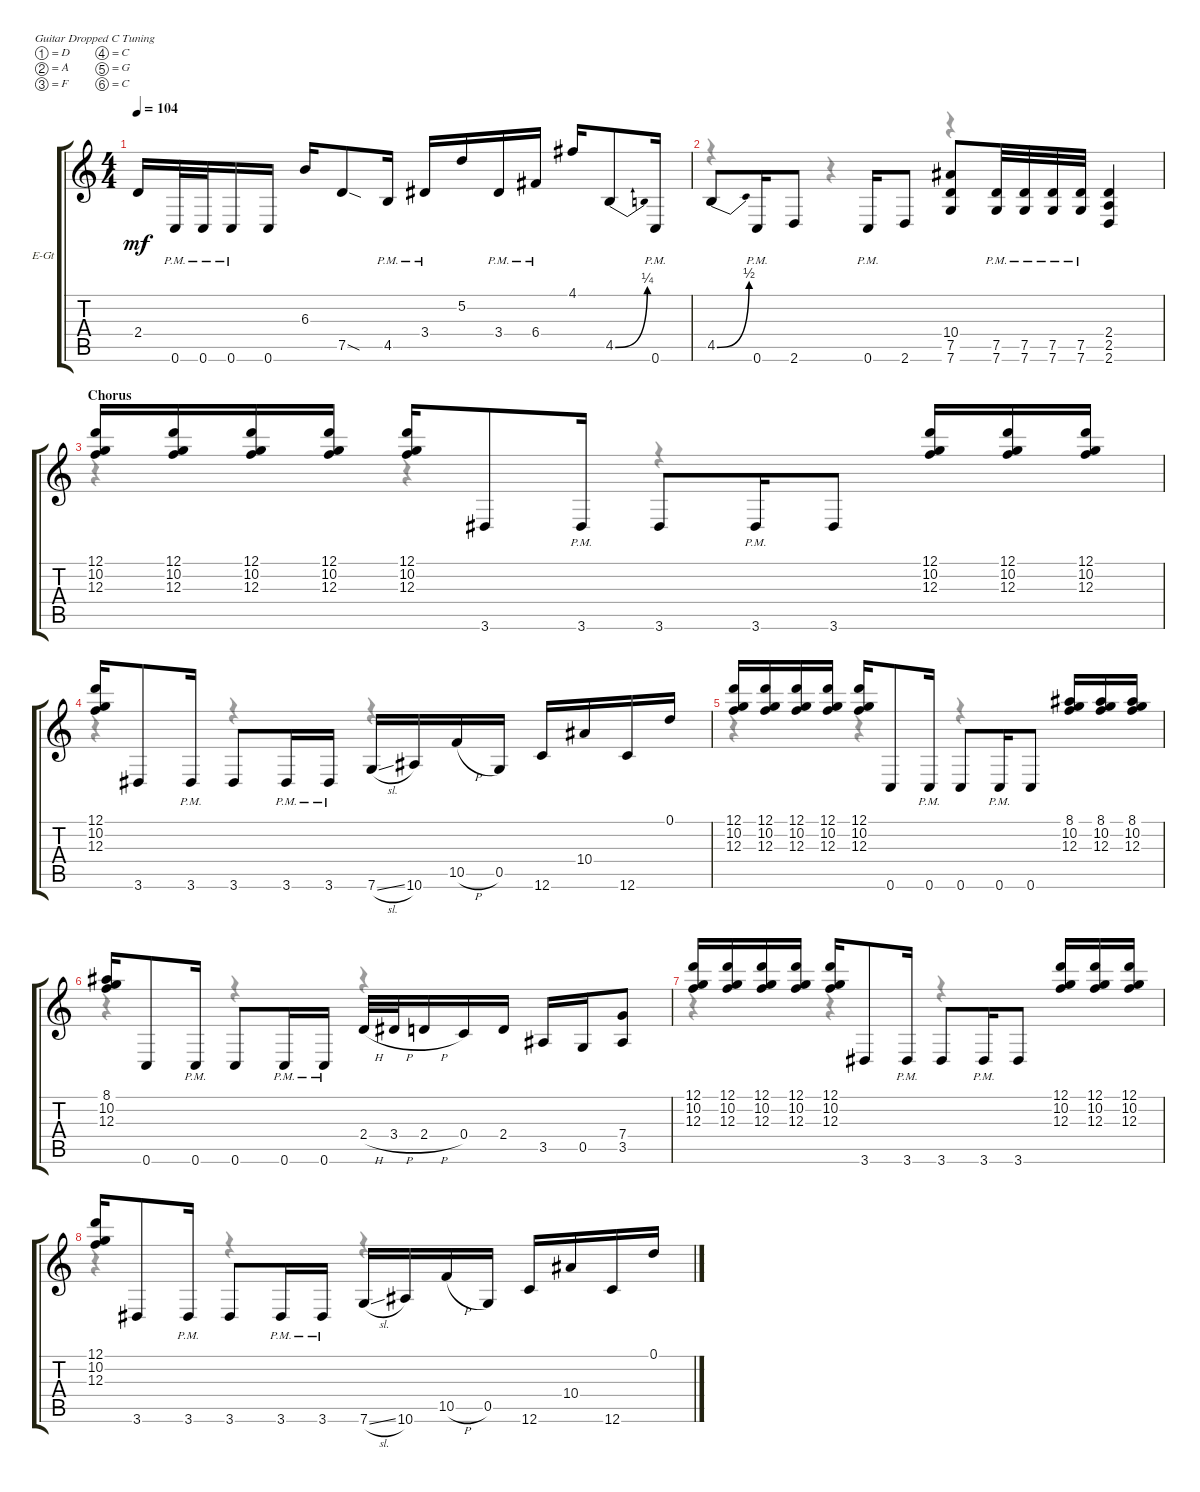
\bracketExtendMode groupsimilarinstruments
\firstSystemTrackNameOrientation horizontal
\otherSystemsTrackNameOrientation horizontal
\track ("Guitar 1" "E-Gt") {instrument distortionguitar}
\staff {score tabs}
\tuning (D4 A3 F3 C3 G2 C2)
\voice
\ts (4 4)
\tempo 104
\clef g2
\ks c
2.4{t}.16{dy mf} 0.6{pm}.32 0.6{pm}.32 0.6{pm}.16 0.6.16 6.3.16 7.5{sod}.8 4.5{pm}.16 3.4{pm}.16 5.2.16 3.4{pm}.16 6.4{pm}.16 4.1.16 4.5{be (bend 0 0 59.4 1)}.8 0.6{pm}.16 |
4.5{be (bend 0 0 59.4 2)}.8 0.6{pm}.16 2.6.8 0.6{pm}.16 2.6.8 (7.6 7.5 10.4).8 (7.6{pm} 7.5{pm}).32 (7.6{pm} 7.5{pm}).32 (7.6{pm} 7.5{pm}).32 (7.6{pm} 7.5{pm}).32 (2.6 2.5 2.4).4 |
\section ("" "Chorus")
(12.1 10.2 12.3).16 (12.1 10.2 12.3).16 (12.1 10.2 12.3).16 (12.1 10.2 12.3).16 (12.1 10.2 12.3).16 3.6.8 3.6{pm}.16 3.6.8 3.6{pm}.16 3.6.8 (12.1 10.2 12.3).16 (12.1 10.2 12.3).16 (12.1 10.2 12.3).16 |
(12.1 10.2 12.3).16 3.6.8 3.6{pm}.16 3.6.8 3.6{pm}.16 3.6{pm}.16 7.6{sl}.16 10.6.16 10.5{h}.16 0.5.16 12.6.16 10.4.16 12.6.16 0.1.16 |
(12.1 10.2 12.3).16 (12.1 10.2 12.3).16 (12.1 10.2 12.3).16 (12.1 10.2 12.3).16 (12.1 10.2 12.3).16 0.6.8 0.6{pm}.16 0.6.8 0.6{pm}.16 0.6.8 (8.1 10.2 12.3).16 (8.1 10.2 12.3).16 (8.1 10.2 12.3).16 |
(8.1 10.2 12.3).16 0.6.8 0.6{pm}.16 0.6.8 0.6{pm}.16 0.6{pm}.16 2.4{h}.32 3.4{h}.32 2.4{h}.16 0.4.16 2.4.16 3.5.16 0.5.16 (3.5 7.4).8 |
(12.1 10.2 12.3).16 (12.1 10.2 12.3).16 (12.1 10.2 12.3).16 (12.1 10.2 12.3).16 (12.1 10.2 12.3).16 3.6.8 3.6{pm}.16 3.6.8 3.6{pm}.16 3.6.8 (12.1 10.2 12.3).16 (12.1 10.2 12.3).16 (12.1 10.2 12.3).16 |
(12.1 10.2 12.3).16 3.6.8 3.6{pm}.16 3.6.8 3.6{pm}.16 3.6{pm}.16 7.6{sl}.16 10.6.16 10.5{h}.16 0.5.16 12.6.16 10.4.16 12.6.16 0.1.16
\voice
\clef g2
\ottava regular
\simile none
\ks c
|
r.4{dy mf} r.4 r.4 |
r.4 r.4 r.4 |
r.4 r.4 r.4 |
r.4 r.4 r.4 |
r.4 r.4 r.4 |
r.4 r.4 r.4 |
r.4 r.4 r.4
